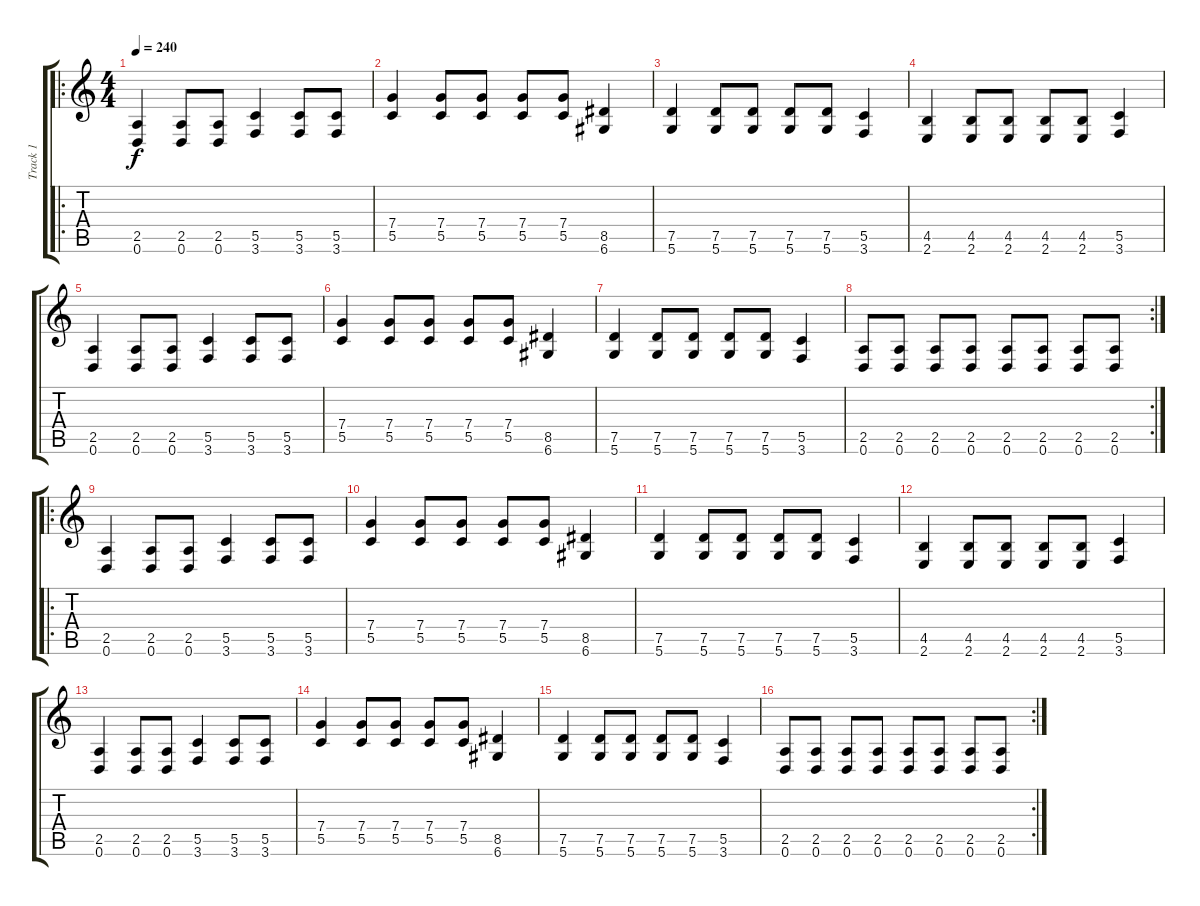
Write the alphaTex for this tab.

\track ("Track 1" "Track 1") {instrument distortionguitar}
\staff {score tabs}
\tuning (D4 A3 F3 C3 G2 D2) {hide}
\ro
\ts (4 4)
\tempo 240
\clef g2
\ks c
(2.5 0.6).4{dy f} (2.5 0.6).8 (2.5 0.6).8 (5.5 3.6).4 (5.5 3.6).8 (5.5 3.6).8 |
(7.4 5.5).4 (7.4 5.5).8 (7.4 5.5).8 (7.4 5.5).8 (7.4 5.5).8 (8.5 6.6).4 |
(7.5 5.6).4 (7.5 5.6).8 (7.5 5.6).8 (7.5 5.6).8 (7.5 5.6).8 (5.5 3.6).4 |
(4.5 2.6).4 (4.5 2.6).8 (4.5 2.6).8 (4.5 2.6).8 (4.5 2.6).8 (5.5 3.6).4 |
(2.5 0.6).4 (2.5 0.6).8 (2.5 0.6).8 (5.5 3.6).4 (5.5 3.6).8 (5.5 3.6).8 |
(7.4 5.5).4 (7.4 5.5).8 (7.4 5.5).8 (7.4 5.5).8 (7.4 5.5).8 (8.5 6.6).4 |
(7.5 5.6).4 (7.5 5.6).8 (7.5 5.6).8 (7.5 5.6).8 (7.5 5.6).8 (5.5 3.6).4 |
\rc 2
(2.5 0.6).8 (2.5 0.6).8 (2.5 0.6).8 (2.5 0.6).8 (2.5 0.6).8 (2.5 0.6).8 (2.5 0.6).8 (2.5 0.6).8 |
\ro
(2.5 0.6).4 (2.5 0.6).8 (2.5 0.6).8 (5.5 3.6).4 (5.5 3.6).8 (5.5 3.6).8 |
(7.4 5.5).4 (7.4 5.5).8 (7.4 5.5).8 (7.4 5.5).8 (7.4 5.5).8 (8.5 6.6).4 |
(7.5 5.6).4 (7.5 5.6).8 (7.5 5.6).8 (7.5 5.6).8 (7.5 5.6).8 (5.5 3.6).4 |
(4.5 2.6).4 (4.5 2.6).8 (4.5 2.6).8 (4.5 2.6).8 (4.5 2.6).8 (5.5 3.6).4 |
(2.5 0.6).4 (2.5 0.6).8 (2.5 0.6).8 (5.5 3.6).4 (5.5 3.6).8 (5.5 3.6).8 |
(7.4 5.5).4 (7.4 5.5).8 (7.4 5.5).8 (7.4 5.5).8 (7.4 5.5).8 (8.5 6.6).4 |
(7.5 5.6).4 (7.5 5.6).8 (7.5 5.6).8 (7.5 5.6).8 (7.5 5.6).8 (5.5 3.6).4 |
\rc 2
(2.5 0.6).8 (2.5 0.6).8 (2.5 0.6).8 (2.5 0.6).8 (2.5 0.6).8 (2.5 0.6).8 (2.5 0.6).8 (2.5 0.6).8
